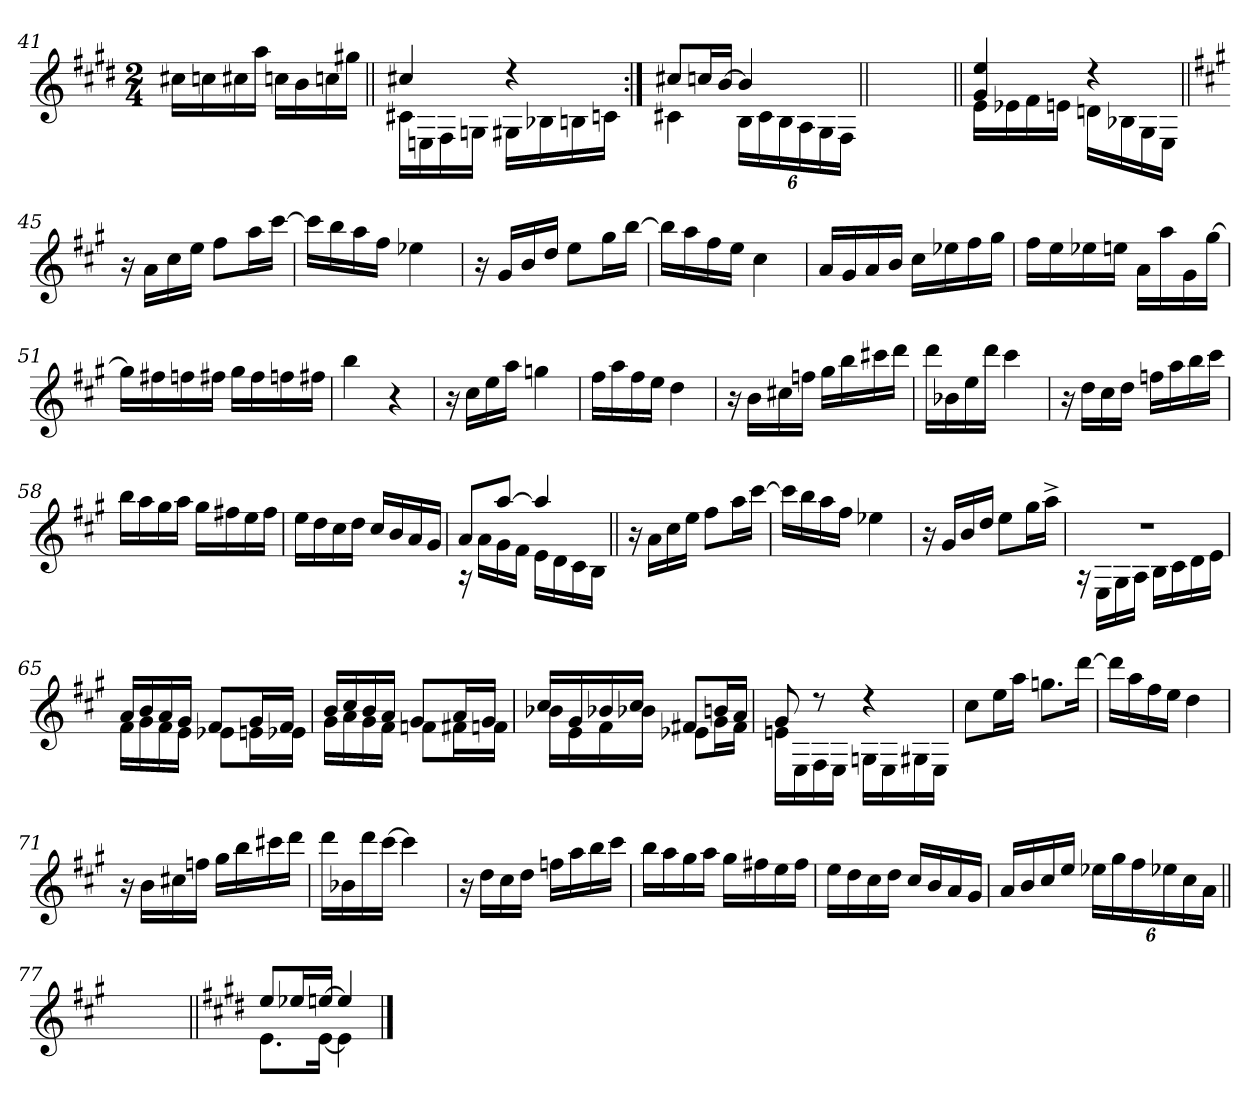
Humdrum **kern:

**kern
*part1
*staff1
*clefG2
*k[f#c#g#d#]
*E:
*M2/4
=41
16cc#X\LL
16ccn\
16cc#X\
16aa\JJ
16ccn\LL
16b\
16ccn\
16gg#X\JJ
=42||
*^
4cc#X/	16c#X\LL
.	16En\
.	16F#\
.	16Gn\JJ
4rdd	16G#X\LL
.	16B-X\
.	16Bn\
.	16cn\JJ
=43:|!	=43:|!
8cc#X/L	4c#X\
16ccn/L	.
[>16b/JJ	.
4b/]	24B\LL
.	24c#\
.	24B\
.	24A\
.	24G#\
.	24F#\JJ
*v	*v
=43X431||
2ryy
!!LO:LB:g=z
=44||
*^
4g#/ 4ee/	16e\LL
.	16e-X\
.	16f#\
.	16en\JJ
4rdd	16dn\LL
.	16B-X\
.	16G#\
.	16E\JJ
*v	*v
=45||
*k[f#c#g#]
*A:
16r
16a\LL
16cc#\
16ee\JJ
8ff#\L
16aa\L
[16ccc#\JJ
=46
16ccc#\LL]
16bb\
16aa\
16ff#\JJ
4ee-X\
=47
16r
16g#/LL
16b/
16dd/JJ
8ee\L
16gg#\L
[16bb\JJ
=48
16bb\LL]
16aa\
16ff#\
16ee\JJ
4cc#\
!!LO:LB:g=z
=49
16a/LL
16g#/
16a/
16b/JJ
16cc#\LL
16ee-X\
16ff#\
16gg#\JJ
=50
16ff#\LL
16ee\
16ee-X\
16een\JJ
16a\LL
16aa\
16g#\
[16gg#\JJ
=51
16gg#\LL]
16ff#X\
16ffn\
16ff#X\JJ
16gg#\LL
16ff#\
16ffn\
16ff#X\JJ
=52
4bb\
4r
=53
16r
16cc#\LL
16ee\
16aa\JJ
4ggn\
=54
16ff#\LL
16aa\
16ff#\
16ee\JJ
4dd\
!!LO:LB:g=z
=55
16r
16b\LL
16cc#X\
16ffn\JJ
16gg#\LL
16bb\
16ccc#X\
16ddd\JJ
=56
16ddd\LL
16b-X\
16ee\
16ddd\JJ
4ccc#\
=57
16r
16dd\LL
16cc#\
16dd\JJ
16ffn\LL
16aa\
16bb\
16ccc#\JJ
=58
16bb\LL
16aa\
16gg#\
16aa\JJ
16gg#\LL
16ff#X\
16ee\
16ff#\JJ
=59
16ee\LL
16dd\
16cc#\
16dd\JJ
16cc#/LL
16b/
16a/
16g#/JJ
!!LO:LB:g=z
=60
*^
8a/L	16rG
.	16a\LL
[>8aa/J	16g#\
.	16f#\JJ
4aa/]	16e\LL
.	16d\
.	16c#\
.	16B\JJ
*v	*v
=61||
16r
16a\LL
16cc#\
16ee\JJ
8ff#\L
16aa\L
[16ccc#\JJ
=62
16ccc#\LL]
16bb\
16aa\
16ff#\JJ
4ee-X\
=63
16r
16g#/LL
16b/
16dd/JJ
8ee\L
16gg#\L
16aa^>\JJ
=64
*^
2rdd	16rG
.	16E\LL
.	16G#\
.	16A\JJ
.	16B\LL
.	16c#\
.	16d\
.	16e\JJ
!!LO:LB:g=z	!!
=65	=65
16a/LL	16f#\LL
16b/	16g#\
16a/	16f#\
16g#/JJ	16e\JJ
8f#/L	8e-X\L
16g#/L	16en\L
16f#/JJ	16e-X\JJ
=66	=66
16b/LL	16g#\LL
16cc#/	16a\
16b/	16g#\
16a/JJ	16f#\JJ
8g#/L	8fn\L
16a/L	16f#X\L
16g#/JJ	16fn\JJ
=67	=67
16cc#/LL	16b-X\LL
16g#/	16e\
16b-X/	16f#\
16cc#/JJ	16b-X\JJ
8f#X/L	8e-X\L
16bn/L	16g#\L
16a/JJ	16f#\JJ
=68	=68
8g#/	16en\LL
.	16E\
8rdd	16F#\
.	16E\JJ
4rdd	16Gn\LL
.	16E\
.	16G#X\
.	16E\JJ
*v	*v
=69
8cc#\L
16ee\L
16aa\JJ
8.ggn\L
[16ddd\Jk
!!LO:LB:g=z
=70
16ddd\LL]
16aa\
16ff#\
16ee\JJ
4dd\
=71
16r
16b\LL
16cc#X\
16ffn\JJ
16gg#\LL
16bb\
16ccc#X\
16ddd\JJ
=72
16ddd\LL
16b-X\
16ddd\
[16ccc#\JJ
4ccc#\]
=73
16r
16dd\LL
16cc#\
16dd\JJ
16ffn\LL
16aa\
16bb\
16ccc#\JJ
=74
16bb\LL
16aa\
16gg#\
16aa\JJ
16gg#\LL
16ff#X\
16ee\
16ff#\JJ
!!LO:LB:g=z
=75
16ee\LL
16dd\
16cc#\
16dd\JJ
16cc#/LL
16b/
16a/
16g#/JJ
=76
16a/LL
16b/
16cc#/
16ee/JJ
24ee-X\LL
24gg#\
24ff#\
24ee-X\
24cc#\
24a\JJ
=77||
2ryy
=78||
*k[f#c#g#d#]
*E:
*^
8ee/L	8.e\L
16ee-X/L	.
[>16een/JJ	[<16e\Jk
4ee/]	4e\]
*v	*v
==
*-
